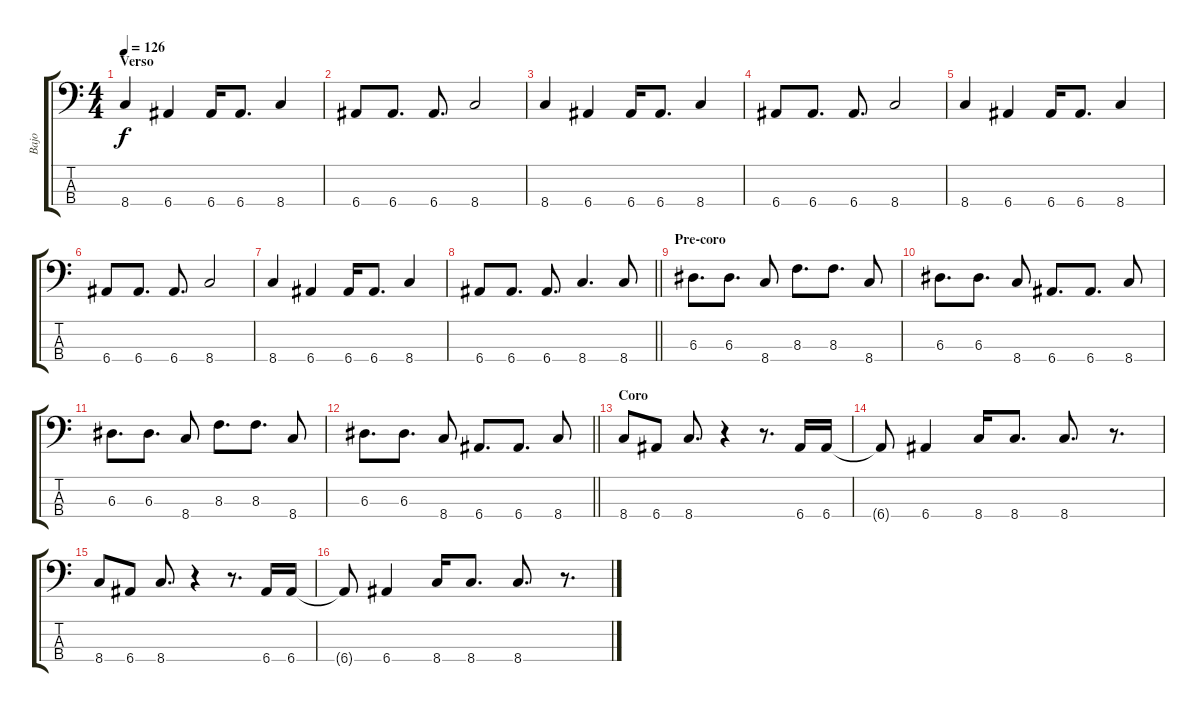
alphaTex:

\track ("Bajo" "Bajo") {instrument acousticbass}
\staff {score tabs}
\tuning (G2 D2 A1 E1) {hide}
\ts (4 4)
\section ("" "Verso")
\tempo 126
\clef f4
\ks c
8.4.4{dy f} 6.4.4 6.4.16 6.4.8{d} 8.4.4 |
6.4.8 6.4.8{d} 6.4.8{d} 8.4.2 |
8.4.4 6.4.4 6.4.16 6.4.8{d} 8.4.4 |
6.4.8 6.4.8{d} 6.4.8{d} 8.4.2 |
8.4.4 6.4.4 6.4.16 6.4.8{d} 8.4.4 |
6.4.8 6.4.8{d} 6.4.8{d} 8.4.2 |
8.4.4 6.4.4 6.4.16 6.4.8{d} 8.4.4 |
\barLineRight lightlight
6.4.8 6.4.8{d} 6.4.8{d} 8.4.4{d} 8.4.8 |
\section ("" "Pre-coro")
6.3.8{d} 6.3.8{d} 8.4.8 8.3.8{d} 8.3.8{d} 8.4.8 |
6.3.8{d} 6.3.8{d} 8.4.8 6.4.8{d} 6.4.8{d} 8.4.8 |
6.3.8{d} 6.3.8{d} 8.4.8 8.3.8{d} 8.3.8{d} 8.4.8 |
\barLineRight lightlight
6.3.8{d} 6.3.8{d} 8.4.8 6.4.8{d} 6.4.8{d} 8.4.8 |
\section ("" "Coro")
8.4.8 6.4.8 8.4.8{d} r.4 r.8{d} 6.4.16 6.4.16 |
6.4{t}.8 6.4.4 8.4.16 8.4.8{d} 8.4.8{d} r.8{d} |
8.4.8 6.4.8 8.4.8{d} r.4 r.8{d} 6.4.16 6.4.16 |
6.4{t}.8 6.4.4 8.4.16 8.4.8{d} 8.4.8{d} r.8{d}
